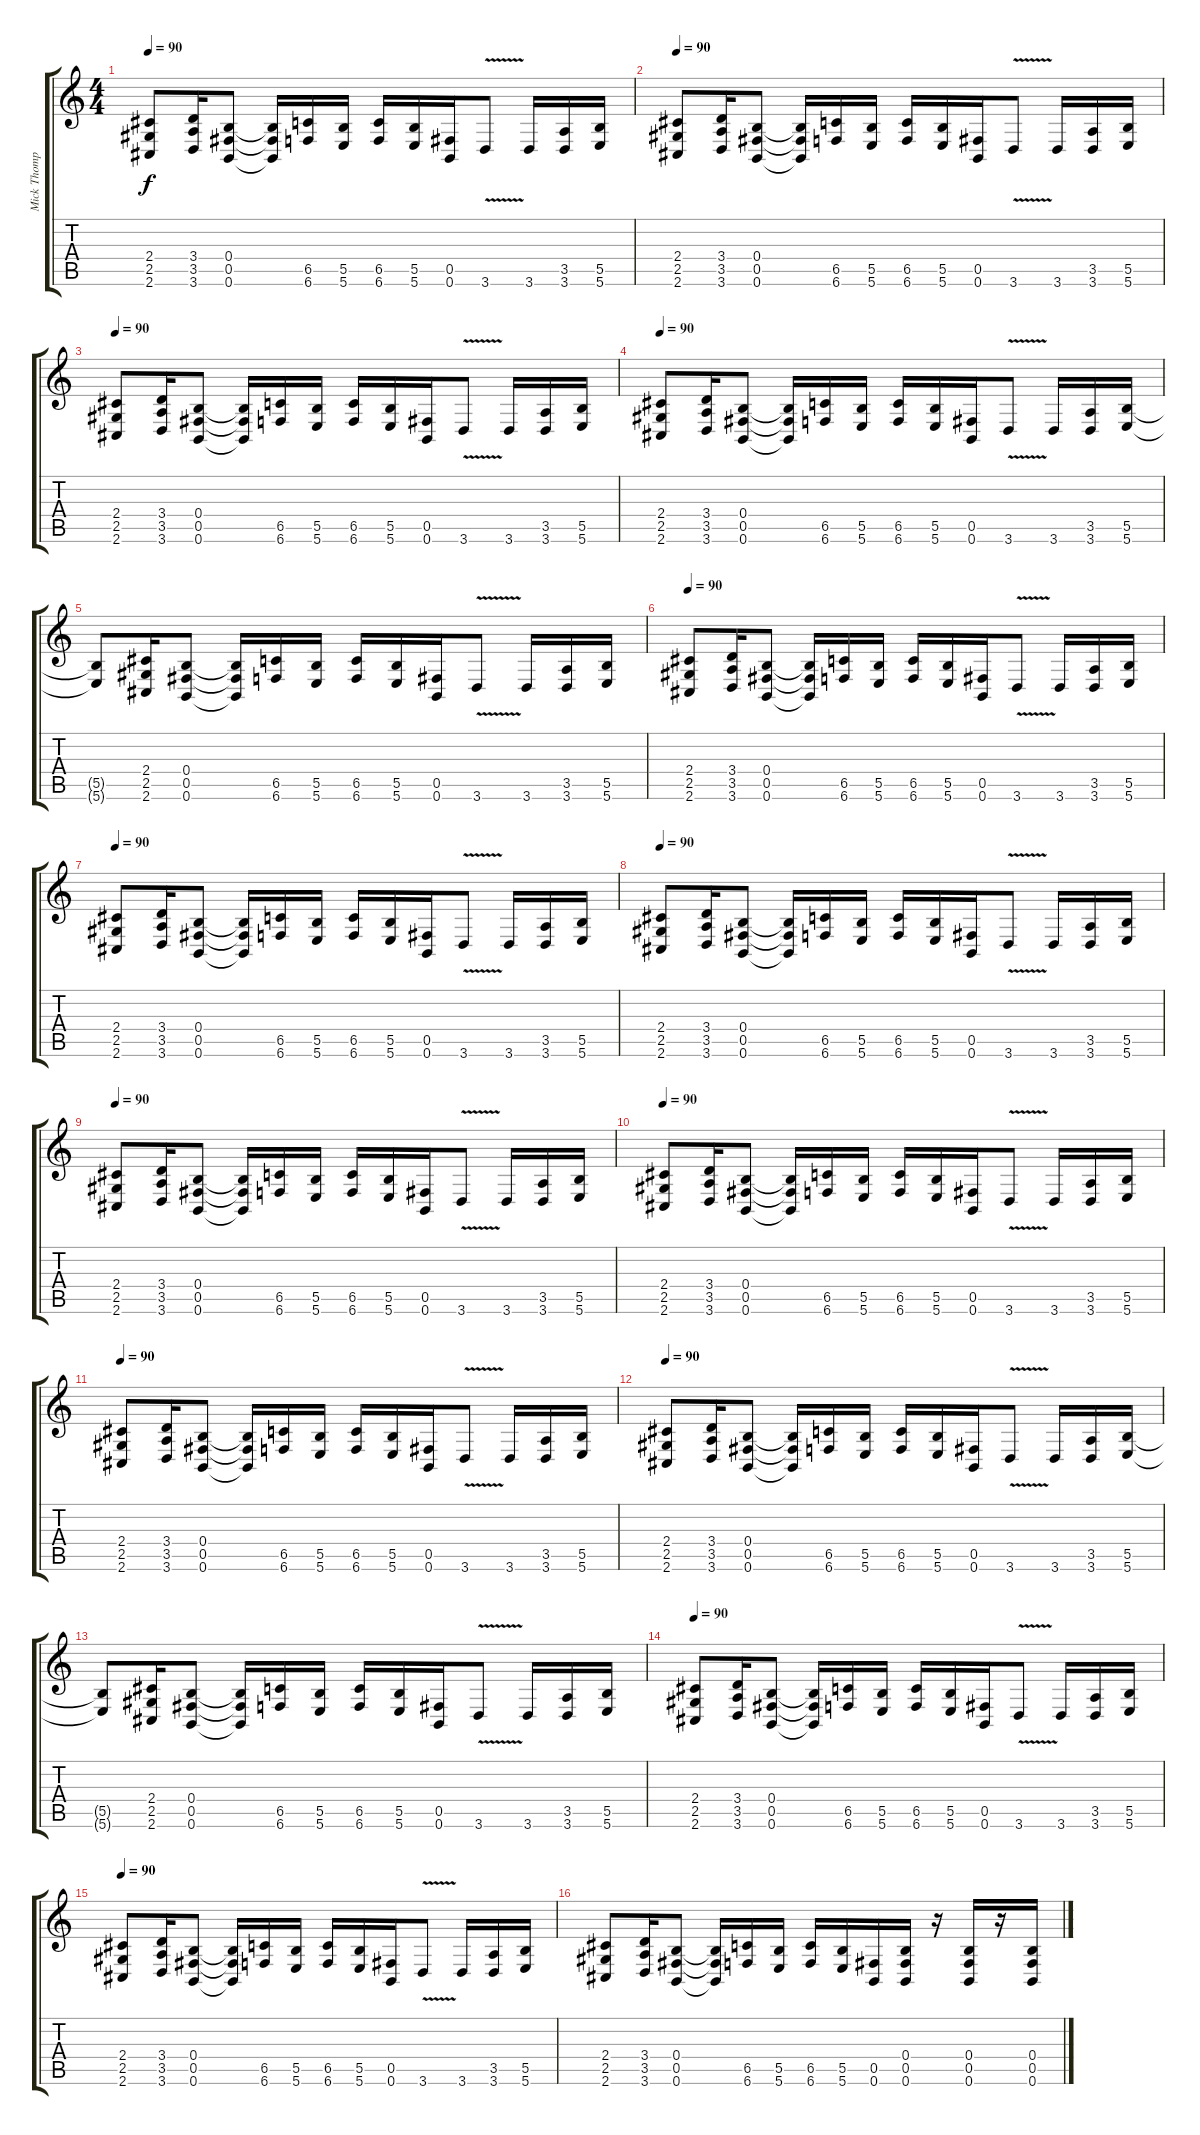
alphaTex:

\track ("Mick Thompson #7" "Mick Thomp") {instrument distortionguitar}
\staff {score tabs}
\tuning (Db4 Ab3 E3 B2 Gb2 B1) {hide}
\ts (4 4)
\tempo 90
\clef g2
\ks c
(2.4 2.5 2.6).8{dy f} (3.4 3.5 3.6).16 (0.4 0.5 0.6).8 (0.4{t} 0.5{t} 0.6{t}).16 (6.5 6.6).16 (5.5 5.6).16 (6.5 6.6).16 (5.5 5.6).16 (0.5 0.6).16 3.6{v}.8 3.6.16 (3.5 3.6).16 (5.5 5.6).16 |
\tempo 90
(2.4 2.5 2.6).8 (3.4 3.5 3.6).16 (0.4 0.5 0.6).8 (0.4{t} 0.5{t} 0.6{t}).16 (6.5 6.6).16 (5.5 5.6).16 (6.5 6.6).16 (5.5 5.6).16 (0.5 0.6).16 3.6{v}.8 3.6.16 (3.5 3.6).16 (5.5 5.6).16 |
\tempo 90
(2.4 2.5 2.6).8 (3.4 3.5 3.6).16 (0.4 0.5 0.6).8 (0.4{t} 0.5{t} 0.6{t}).16 (6.5 6.6).16 (5.5 5.6).16 (6.5 6.6).16 (5.5 5.6).16 (0.5 0.6).16 3.6{v}.8 3.6.16 (3.5 3.6).16 (5.5 5.6).16 |
\tempo 90
(2.4 2.5 2.6).8 (3.4 3.5 3.6).16 (0.4 0.5 0.6).8 (0.4{t} 0.5{t} 0.6{t}).16 (6.5 6.6).16 (5.5 5.6).16 (6.5 6.6).16 (5.5 5.6).16 (0.5 0.6).16 3.6{v}.8 3.6.16 (3.5 3.6).16 (5.5 5.6).16 |
(5.5{t} 5.6{t}).8 (2.4 2.5 2.6).16 (0.4 0.5 0.6).8 (0.4{t} 0.5{t} 0.6{t}).16 (6.5 6.6).16 (5.5 5.6).16 (6.5 6.6).16 (5.5 5.6).16 (0.5 0.6).16 3.6{v}.8 3.6.16 (3.5 3.6).16 (5.5 5.6).16 |
\tempo 90
(2.4 2.5 2.6).8 (3.4 3.5 3.6).16 (0.4 0.5 0.6).8 (0.4{t} 0.5{t} 0.6{t}).16 (6.5 6.6).16 (5.5 5.6).16 (6.5 6.6).16 (5.5 5.6).16 (0.5 0.6).16 3.6{v}.8 3.6.16 (3.5 3.6).16 (5.5 5.6).16 |
\tempo 90
(2.4 2.5 2.6).8 (3.4 3.5 3.6).16 (0.4 0.5 0.6).8 (0.4{t} 0.5{t} 0.6{t}).16 (6.5 6.6).16 (5.5 5.6).16 (6.5 6.6).16 (5.5 5.6).16 (0.5 0.6).16 3.6{v}.8 3.6.16 (3.5 3.6).16 (5.5 5.6).16 |
\tempo 90
(2.4 2.5 2.6).8 (3.4 3.5 3.6).16 (0.4 0.5 0.6).8 (0.4{t} 0.5{t} 0.6{t}).16 (6.5 6.6).16 (5.5 5.6).16 (6.5 6.6).16 (5.5 5.6).16 (0.5 0.6).16 3.6{v}.8 3.6.16 (3.5 3.6).16 (5.5 5.6).16 |
\tempo 90
(2.4 2.5 2.6).8 (3.4 3.5 3.6).16 (0.4 0.5 0.6).8 (0.4{t} 0.5{t} 0.6{t}).16 (6.5 6.6).16 (5.5 5.6).16 (6.5 6.6).16 (5.5 5.6).16 (0.5 0.6).16 3.6{v}.8 3.6.16 (3.5 3.6).16 (5.5 5.6).16 |
\tempo 90
(2.4 2.5 2.6).8 (3.4 3.5 3.6).16 (0.4 0.5 0.6).8 (0.4{t} 0.5{t} 0.6{t}).16 (6.5 6.6).16 (5.5 5.6).16 (6.5 6.6).16 (5.5 5.6).16 (0.5 0.6).16 3.6{v}.8 3.6.16 (3.5 3.6).16 (5.5 5.6).16 |
\tempo 90
(2.4 2.5 2.6).8 (3.4 3.5 3.6).16 (0.4 0.5 0.6).8 (0.4{t} 0.5{t} 0.6{t}).16 (6.5 6.6).16 (5.5 5.6).16 (6.5 6.6).16 (5.5 5.6).16 (0.5 0.6).16 3.6{v}.8 3.6.16 (3.5 3.6).16 (5.5 5.6).16 |
\tempo 90
(2.4 2.5 2.6).8 (3.4 3.5 3.6).16 (0.4 0.5 0.6).8 (0.4{t} 0.5{t} 0.6{t}).16 (6.5 6.6).16 (5.5 5.6).16 (6.5 6.6).16 (5.5 5.6).16 (0.5 0.6).16 3.6{v}.8 3.6.16 (3.5 3.6).16 (5.5 5.6).16 |
(5.5{t} 5.6{t}).8 (2.4 2.5 2.6).16 (0.4 0.5 0.6).8 (0.4{t} 0.5{t} 0.6{t}).16 (6.5 6.6).16 (5.5 5.6).16 (6.5 6.6).16 (5.5 5.6).16 (0.5 0.6).16 3.6{v}.8 3.6.16 (3.5 3.6).16 (5.5 5.6).16 |
\tempo 90
(2.4 2.5 2.6).8 (3.4 3.5 3.6).16 (0.4 0.5 0.6).8 (0.4{t} 0.5{t} 0.6{t}).16 (6.5 6.6).16 (5.5 5.6).16 (6.5 6.6).16 (5.5 5.6).16 (0.5 0.6).16 3.6{v}.8 3.6.16 (3.5 3.6).16 (5.5 5.6).16 |
\tempo 90
(2.4 2.5 2.6).8 (3.4 3.5 3.6).16 (0.4 0.5 0.6).8 (0.4{t} 0.5{t} 0.6{t}).16 (6.5 6.6).16 (5.5 5.6).16 (6.5 6.6).16 (5.5 5.6).16 (0.5 0.6).16 3.6{v}.8 3.6.16 (3.5 3.6).16 (5.5 5.6).16 |
(2.4 2.5 2.6).8 (3.4 3.5 3.6).16 (0.4 0.5 0.6).8 (0.4{t} 0.5{t} 0.6{t}).16 (6.5 6.6).16 (5.5 5.6).16 (6.5 6.6).16 (5.5 5.6).16 (0.5 0.6).16 (0.4 0.5 0.6).16 r.16 (0.4 0.5 0.6).16 r.16 (0.4 0.5 0.6).16
